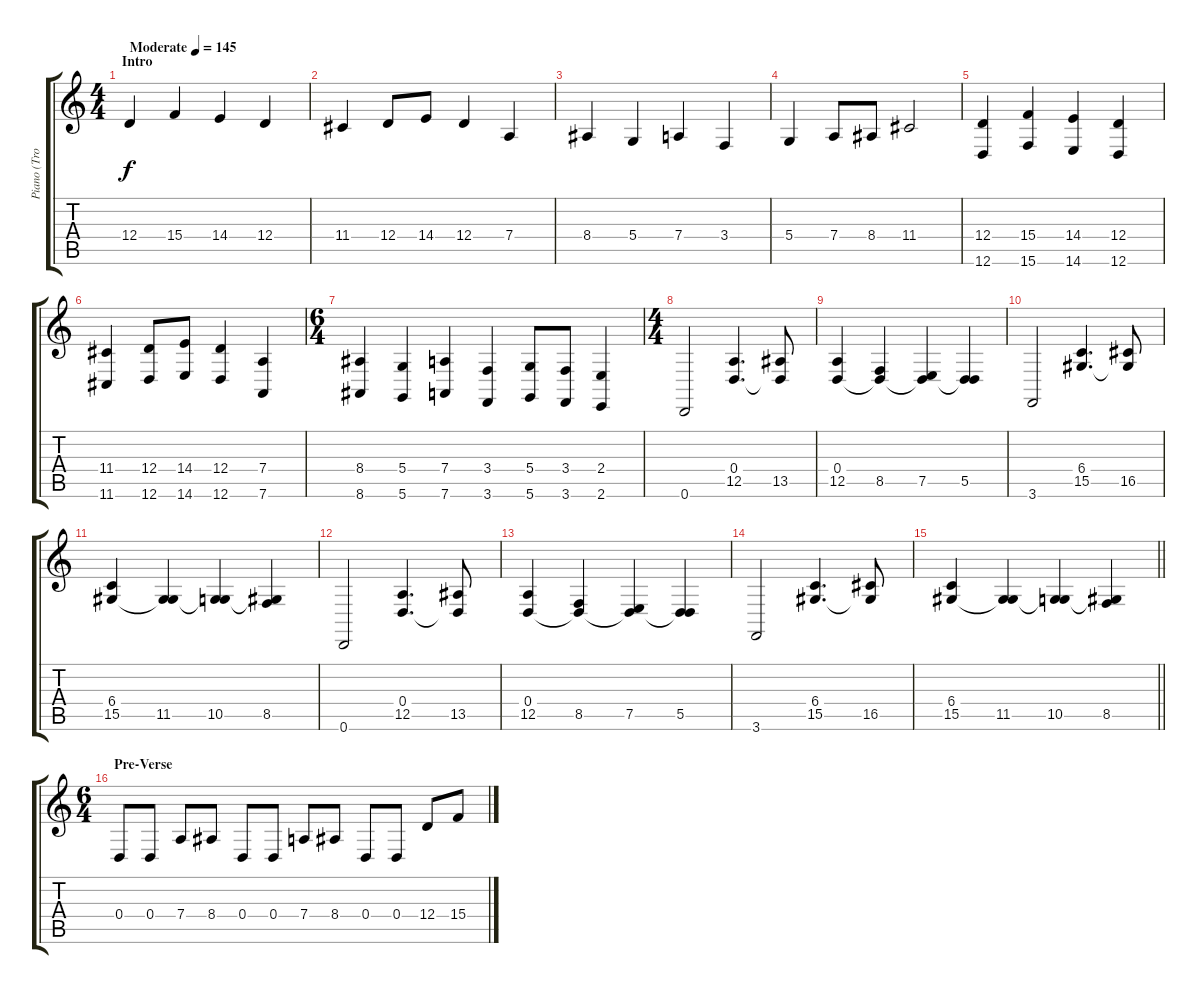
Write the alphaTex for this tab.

\track ("Piano (Trombone)" "Piano (Tro") {instrument acousticgrandpiano}
\staff {score tabs}
\tuning (E4 B3 G3 D3 A2 D2) {hide}
\ts (4 4)
\section ("" "Intro")
\tempo (145 "Moderate")
\clef g2
\ks c
12.4.4{dy f instrument acousticgrandpiano} 15.4.4 14.4.4 12.4.4 |
11.4.4 12.4.8 14.4.8 12.4.4 7.4.4 |
8.4.4 5.4.4 7.4.4 3.4.4 |
5.4.4 7.4.8 8.4.8 11.4.2 |
(12.4 12.6).4 (15.4 15.6).4 (14.4 14.6).4 (12.4 12.6).4 |
(11.4 11.6).4 (12.4 12.6).8 (14.4 14.6).8 (12.4 12.6).4 (7.4 7.6).4 |
\ts (6 4)
(8.4 8.6).4 (5.4 5.6).4 (7.4 7.6).4 (3.4 3.6).4 (5.4 5.6).8 (3.4 3.6).8 (2.4 2.6).4 |
\ts (4 4)
0.6.2 (0.4 12.5).4{d} (0.4{t} 13.5).8 |
(0.4 12.5).4 (0.4{t} 8.5).4 (0.4{t} 7.5).4 (0.4{t} 5.5).4 |
3.6.2 (6.4 15.5).4{d} (6.4{t} 16.5).8 |
(6.4 15.5).4 (6.4{t} 11.5).4 (6.4{t} 10.5).4 (6.4{t} 8.5).4 |
0.6.2 (0.4 12.5).4{d} (0.4{t} 13.5).8 |
(0.4 12.5).4 (0.4{t} 8.5).4 (0.4{t} 7.5).4 (0.4{t} 5.5).4 |
3.6.2 (6.4 15.5).4{d} (6.4{t} 16.5).8 |
\barLineRight lightlight
(6.4 15.5).4 (6.4{t} 11.5).4 (6.4{t} 10.5).4 (6.4{t} 8.5).4 |
\ts (6 4)
\section ("" "Pre-Verse")
0.4.8 0.4.8 7.4.8 8.4.8 0.4.8 0.4.8 7.4.8 8.4.8 0.4.8 0.4.8 12.4.8 15.4.8
